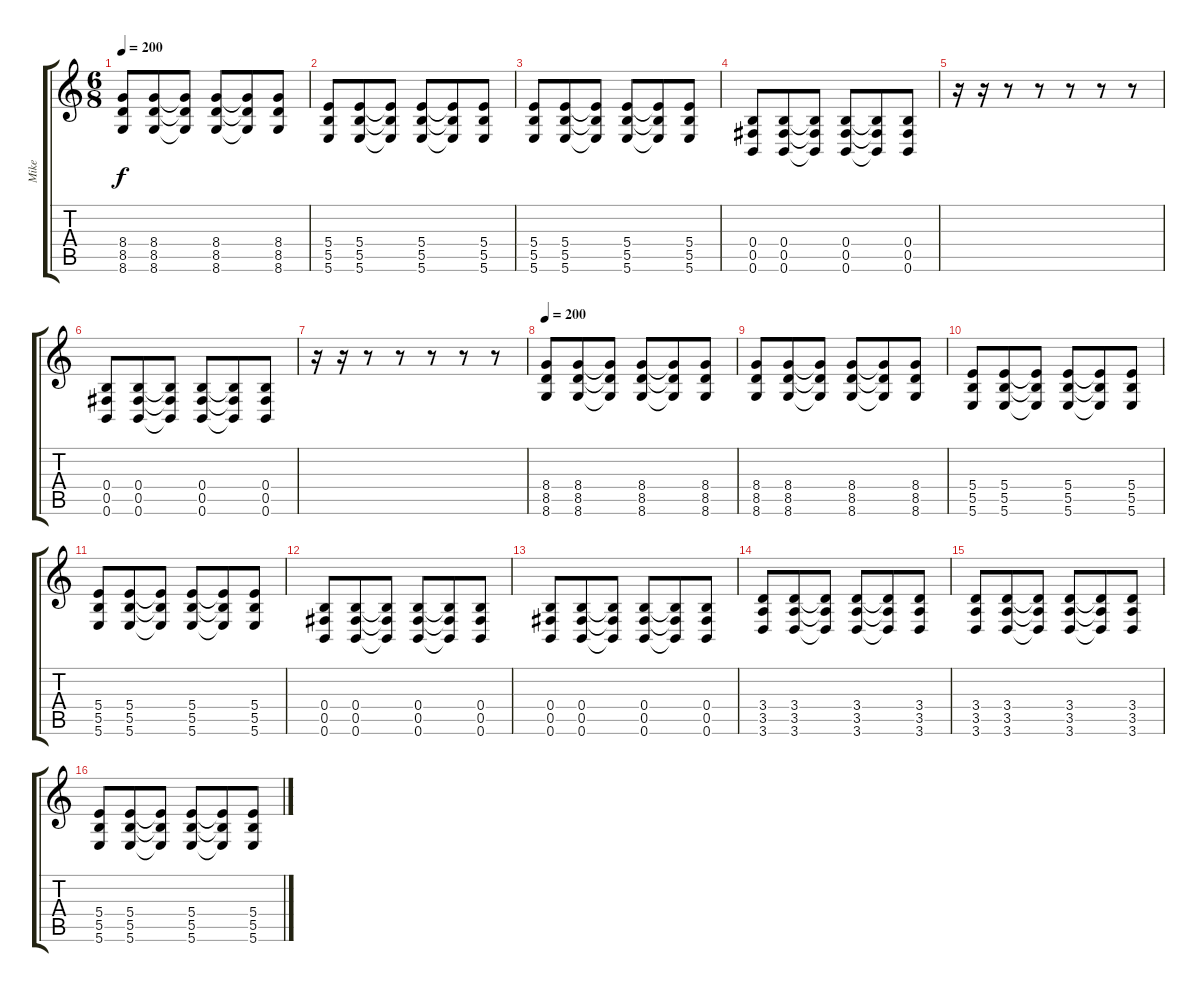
\track ("Mike" "Mike") {instrument distortionguitar}
\staff {score tabs}
\tuning (Db4 Ab3 E3 B2 Gb2 B1) {hide}
\ts (6 8)
\tempo 200
\clef g2
\ks c
(8.4 8.5 8.6).8{dy f} (8.4 8.5 8.6).8 (8.4{t} 8.5{t} 8.6{t}).8 (8.4 8.5 8.6).8 (8.4{t} 8.5{t} 8.6{t}).8 (8.4 8.5 8.6).8 |
(5.4 5.5 5.6).8 (5.4 5.5 5.6).8 (5.4{t} 5.5{t} 5.6{t}).8 (5.4 5.5 5.6).8 (5.4{t} 5.5{t} 5.6{t}).8 (5.4 5.5 5.6).8 |
(5.4 5.5 5.6).8 (5.4 5.5 5.6).8 (5.4{t} 5.5{t} 5.6{t}).8 (5.4 5.5 5.6).8 (5.4{t} 5.5{t} 5.6{t}).8 (5.4 5.5 5.6).8 |
(0.4 0.5 0.6).8 (0.4 0.5 0.6).8 (0.4{t} 0.5{t} 0.6{t}).8 (0.4 0.5 0.6).8 (0.4{t} 0.5{t} 0.6{t}).8 (0.4 0.5 0.6).8 |
r.16 r.16 r.8 r.8 r.8 r.8 r.8 |
(0.4 0.5 0.6).8 (0.4 0.5 0.6).8 (0.4{t} 0.5{t} 0.6{t}).8 (0.4 0.5 0.6).8 (0.4{t} 0.5{t} 0.6{t}).8 (0.4 0.5 0.6).8 |
r.16 r.16 r.8 r.8 r.8 r.8 r.8 |
\tempo 200
(8.4 8.5 8.6).8 (8.4 8.5 8.6).8 (8.4{t} 8.5{t} 8.6{t}).8 (8.4 8.5 8.6).8 (8.4{t} 8.5{t} 8.6{t}).8 (8.4 8.5 8.6).8 |
(8.4 8.5 8.6).8 (8.4 8.5 8.6).8 (8.4{t} 8.5{t} 8.6{t}).8 (8.4 8.5 8.6).8 (8.4{t} 8.5{t} 8.6{t}).8 (8.4 8.5 8.6).8 |
(5.4 5.5 5.6).8 (5.4 5.5 5.6).8 (5.4{t} 5.5{t} 5.6{t}).8 (5.4 5.5 5.6).8 (5.4{t} 5.5{t} 5.6{t}).8 (5.4 5.5 5.6).8 |
(5.4 5.5 5.6).8 (5.4 5.5 5.6).8 (5.4{t} 5.5{t} 5.6{t}).8 (5.4 5.5 5.6).8 (5.4{t} 5.5{t} 5.6{t}).8 (5.4 5.5 5.6).8 |
(0.4 0.5 0.6).8 (0.4 0.5 0.6).8 (0.4{t} 0.5{t} 0.6{t}).8 (0.4 0.5 0.6).8 (0.4{t} 0.5{t} 0.6{t}).8 (0.4 0.5 0.6).8 |
(0.4 0.5 0.6).8 (0.4 0.5 0.6).8 (0.4{t} 0.5{t} 0.6{t}).8 (0.4 0.5 0.6).8 (0.4{t} 0.5{t} 0.6{t}).8 (0.4 0.5 0.6).8 |
(3.4 3.5 3.6).8 (3.4 3.5 3.6).8 (3.4{t} 3.5{t} 3.6{t}).8 (3.4 3.5 3.6).8 (3.4{t} 3.5{t} 3.6{t}).8 (3.4 3.5 3.6).8 |
(3.4 3.5 3.6).8 (3.4 3.5 3.6).8 (3.4{t} 3.5{t} 3.6{t}).8 (3.4 3.5 3.6).8 (3.4{t} 3.5{t} 3.6{t}).8 (3.4 3.5 3.6).8 |
(5.4 5.5 5.6).8 (5.4 5.5 5.6).8 (5.4{t} 5.5{t} 5.6{t}).8 (5.4 5.5 5.6).8 (5.4{t} 5.5{t} 5.6{t}).8 (5.4 5.5 5.6).8
